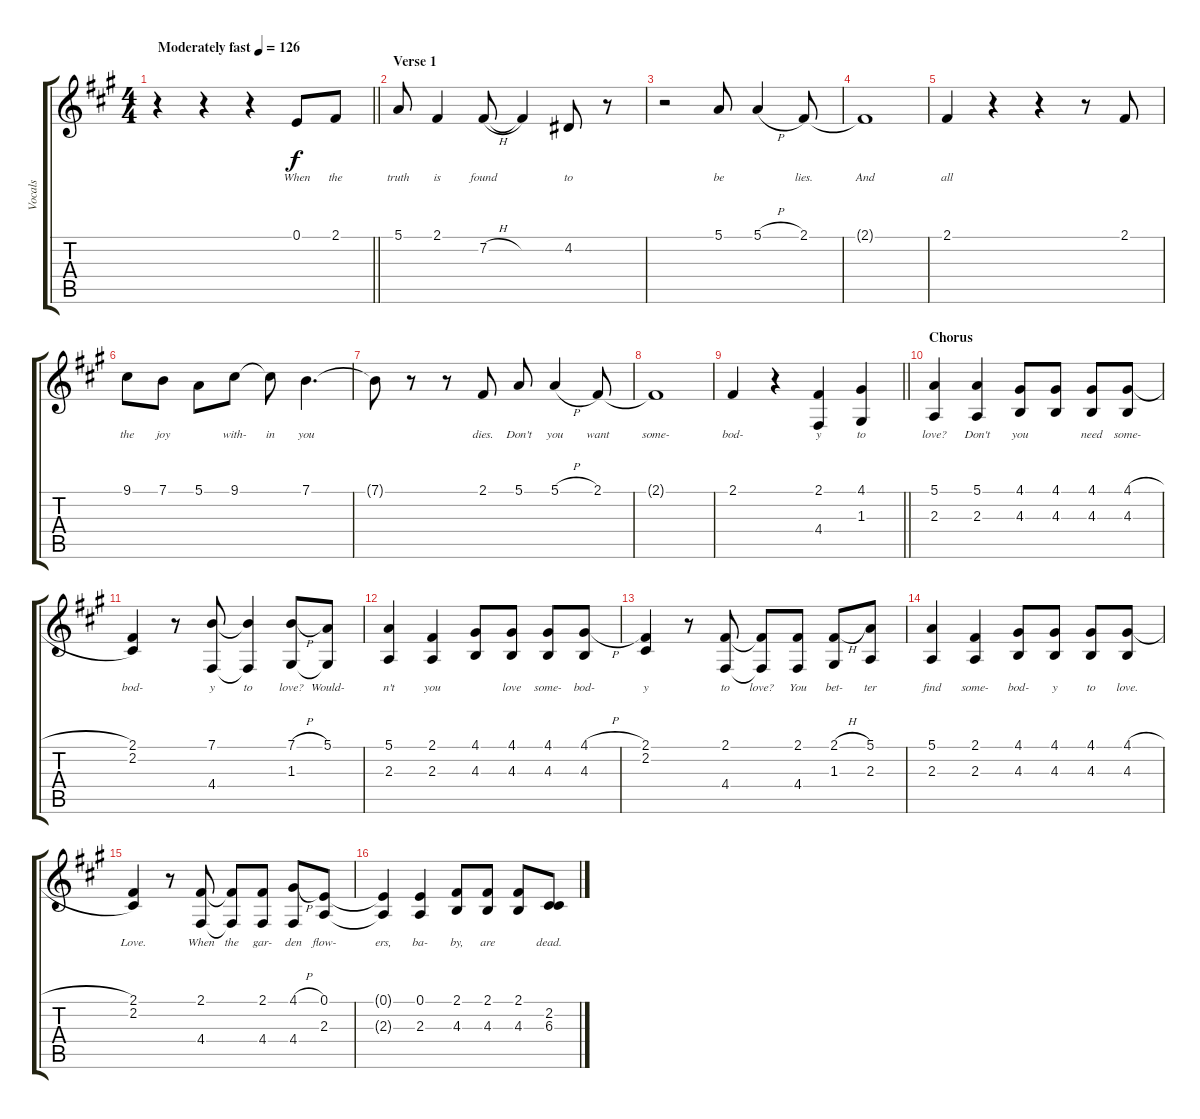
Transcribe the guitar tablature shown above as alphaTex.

\track ("Vocals" "Vocals") {instrument flute}
\staff {score tabs}
\tuning (E4 B3 G3 D3 A2 E2) {hide}
\ts (4 4)
\tempo (126 "Moderately fast")
\clef g2
\barLineRight lightlight
\ks a
r.4{dy f instrument flute} r.4 r.4 0.1.8{lyrics (0 "When") lyrics (1 "") lyrics (2 "") lyrics (3 "") lyrics (4 "")} 2.1.8{lyrics (0 "the") lyrics (1 "") lyrics (2 "") lyrics (3 "") lyrics (4 "")} |
\section ("" "Verse 1")
5.1.8{lyrics (0 "truth") lyrics (1 "") lyrics (2 "") lyrics (3 "") lyrics (4 "")} 2.1.4{lyrics (0 "is") lyrics (1 "") lyrics (2 "") lyrics (3 "") lyrics (4 "")} 7.2{h}.8{lyrics (0 "found") lyrics (1 "") lyrics (2 "") lyrics (3 "") lyrics (4 "")} 7.2{t}.4{lyrics (0 "") lyrics (1 "") lyrics (2 "") lyrics (3 "") lyrics (4 "")} 4.2.8{lyrics (0 "to") lyrics (1 "") lyrics (2 "") lyrics (3 "") lyrics (4 "")} r.8 |
r.2 5.1.8{lyrics (0 "be") lyrics (1 "") lyrics (2 "") lyrics (3 "") lyrics (4 "")} 5.1{h}.4{lyrics (0 "") lyrics (1 "") lyrics (2 "") lyrics (3 "") lyrics (4 "")} 2.1.8{lyrics (0 "lies.") lyrics (1 "") lyrics (2 "") lyrics (3 "") lyrics (4 "")} |
2.1{t}.1{lyrics (0 "And") lyrics (1 "") lyrics (2 "") lyrics (3 "") lyrics (4 "")} |
2.1.4{lyrics (0 "all") lyrics (1 "") lyrics (2 "") lyrics (3 "") lyrics (4 "")} r.4 r.4 r.8 2.1.8{lyrics (0 "") lyrics (1 "") lyrics (2 "") lyrics (3 "") lyrics (4 "")} |
9.1.8{lyrics (0 "the") lyrics (1 "") lyrics (2 "") lyrics (3 "") lyrics (4 "")} 7.1.8{lyrics (0 "joy") lyrics (1 "") lyrics (2 "") lyrics (3 "") lyrics (4 "")} 5.1.8{lyrics (0 "") lyrics (1 "") lyrics (2 "") lyrics (3 "") lyrics (4 "")} 9.1.8{lyrics (0 "with-") lyrics (1 "") lyrics (2 "") lyrics (3 "") lyrics (4 "")} 9.1{t}.8{lyrics (0 "in") lyrics (1 "") lyrics (2 "") lyrics (3 "") lyrics (4 "")} 7.1.4{d lyrics (0 "you") lyrics (1 "") lyrics (2 "") lyrics (3 "") lyrics (4 "")} |
7.1{t}.8{lyrics (0 "") lyrics (1 "") lyrics (2 "") lyrics (3 "") lyrics (4 "")} r.8 r.8 2.1.8{lyrics (0 "dies.") lyrics (1 "") lyrics (2 "") lyrics (3 "") lyrics (4 "")} 5.1.8{lyrics (0 "Don't") lyrics (1 "") lyrics (2 "") lyrics (3 "") lyrics (4 "")} 5.1{h}.4{lyrics (0 "you") lyrics (1 "") lyrics (2 "") lyrics (3 "") lyrics (4 "")} 2.1.8{lyrics (0 "want") lyrics (1 "") lyrics (2 "") lyrics (3 "") lyrics (4 "")} |
2.1{t}.1{lyrics (0 "some-") lyrics (1 "") lyrics (2 "") lyrics (3 "") lyrics (4 "")} |
\barLineRight lightlight
2.1.4{lyrics (0 "bod-") lyrics (1 "") lyrics (2 "") lyrics (3 "") lyrics (4 "")} r.4 (2.1 4.4).4{lyrics (0 "y") lyrics (1 "") lyrics (2 "") lyrics (3 "") lyrics (4 "")} (4.1 1.3).4{lyrics (0 "to") lyrics (1 "") lyrics (2 "") lyrics (3 "") lyrics (4 "")} |
\section ("" "Chorus")
(5.1 2.3).4{lyrics (0 "love?") lyrics (1 "") lyrics (2 "") lyrics (3 "") lyrics (4 "")} (5.1 2.3).4{lyrics (0 "Don't") lyrics (1 "") lyrics (2 "") lyrics (3 "") lyrics (4 "")} (4.1 4.3).8{lyrics (0 "you") lyrics (1 "") lyrics (2 "") lyrics (3 "") lyrics (4 "")} (4.1 4.3).8{lyrics (0 "") lyrics (1 "") lyrics (2 "") lyrics (3 "") lyrics (4 "")} (4.1 4.3).8{lyrics (0 "need") lyrics (1 "") lyrics (2 "") lyrics (3 "") lyrics (4 "")} (4.1{h} 4.3).8{lyrics (0 "some-") lyrics (1 "") lyrics (2 "") lyrics (3 "") lyrics (4 "")} |
(2.1 2.2).4{lyrics (0 "bod-") lyrics (1 "") lyrics (2 "") lyrics (3 "") lyrics (4 "")} r.8 (7.1 4.4).8{lyrics (0 "y") lyrics (1 "") lyrics (2 "") lyrics (3 "") lyrics (4 "")} (7.1{t} 4.4{t}).4{lyrics (0 "to") lyrics (1 "") lyrics (2 "") lyrics (3 "") lyrics (4 "")} (7.1{h} 1.3).8{lyrics (0 "love?") lyrics (1 "") lyrics (2 "") lyrics (3 "") lyrics (4 "")} (5.1 1.3{t}).8{lyrics (0 "Would-") lyrics (1 "") lyrics (2 "") lyrics (3 "") lyrics (4 "")} |
(5.1 2.3).4{lyrics (0 "n't") lyrics (1 "") lyrics (2 "") lyrics (3 "") lyrics (4 "")} (2.1 2.3).4{lyrics (0 "you") lyrics (1 "") lyrics (2 "") lyrics (3 "") lyrics (4 "")} (4.1 4.3).8{lyrics (0 "") lyrics (1 "") lyrics (2 "") lyrics (3 "") lyrics (4 "")} (4.1 4.3).8{lyrics (0 "love") lyrics (1 "") lyrics (2 "") lyrics (3 "") lyrics (4 "")} (4.1 4.3).8{lyrics (0 "some-") lyrics (1 "") lyrics (2 "") lyrics (3 "") lyrics (4 "")} (4.1{h} 4.3).8{lyrics (0 "bod-") lyrics (1 "") lyrics (2 "") lyrics (3 "") lyrics (4 "")} |
(2.1 2.2).4{lyrics (0 "y") lyrics (1 "") lyrics (2 "") lyrics (3 "") lyrics (4 "")} r.8 (2.1 4.4).8{lyrics (0 "to") lyrics (1 "") lyrics (2 "") lyrics (3 "") lyrics (4 "")} (2.1{t} 4.4{t}).8{lyrics (0 "love?") lyrics (1 "") lyrics (2 "") lyrics (3 "") lyrics (4 "")} (2.1 4.4).8{lyrics (0 "You") lyrics (1 "") lyrics (2 "") lyrics (3 "") lyrics (4 "")} (2.1{h} 1.3).8{lyrics (0 "bet-") lyrics (1 "") lyrics (2 "") lyrics (3 "") lyrics (4 "")} (5.1 2.3).8{lyrics (0 "ter") lyrics (1 "") lyrics (2 "") lyrics (3 "") lyrics (4 "")} |
(5.1 2.3).4{lyrics (0 "find") lyrics (1 "") lyrics (2 "") lyrics (3 "") lyrics (4 "")} (2.1 2.3).4{lyrics (0 "some-") lyrics (1 "") lyrics (2 "") lyrics (3 "") lyrics (4 "")} (4.1 4.3).8{lyrics (0 "bod-") lyrics (1 "") lyrics (2 "") lyrics (3 "") lyrics (4 "")} (4.1 4.3).8{lyrics (0 "y") lyrics (1 "") lyrics (2 "") lyrics (3 "") lyrics (4 "")} (4.1 4.3).8{lyrics (0 "to") lyrics (1 "") lyrics (2 "") lyrics (3 "") lyrics (4 "")} (4.1{h} 4.3).8{lyrics (0 "love.") lyrics (1 "") lyrics (2 "") lyrics (3 "") lyrics (4 "")} |
(2.1 2.2).4{lyrics (0 "Love.") lyrics (1 "") lyrics (2 "") lyrics (3 "") lyrics (4 "")} r.8 (2.1 4.4).8{lyrics (0 "When") lyrics (1 "") lyrics (2 "") lyrics (3 "") lyrics (4 "")} (2.1{t} 4.4{t}).8{lyrics (0 "the") lyrics (1 "") lyrics (2 "") lyrics (3 "") lyrics (4 "")} (2.1 4.4).8{lyrics (0 "gar-") lyrics (1 "") lyrics (2 "") lyrics (3 "") lyrics (4 "")} (4.1{h} 4.4).8{lyrics (0 "den") lyrics (1 "") lyrics (2 "") lyrics (3 "") lyrics (4 "")} (0.1 2.3).8{lyrics (0 "flow-") lyrics (1 "") lyrics (2 "") lyrics (3 "") lyrics (4 "")} |
(0.1{t} 2.3{t}).4{lyrics (0 "ers,") lyrics (1 "") lyrics (2 "") lyrics (3 "") lyrics (4 "")} (0.1 2.3).4{lyrics (0 "ba-") lyrics (1 "") lyrics (2 "") lyrics (3 "") lyrics (4 "")} (2.1 4.3).8{lyrics (0 "by,") lyrics (1 "") lyrics (2 "") lyrics (3 "") lyrics (4 "")} (2.1 4.3).8{lyrics (0 "are") lyrics (1 "") lyrics (2 "") lyrics (3 "") lyrics (4 "")} (2.1 4.3).8{lyrics (0 "") lyrics (1 "") lyrics (2 "") lyrics (3 "") lyrics (4 "")} (2.2 6.3).8{lyrics (0 "dead.") lyrics (1 "") lyrics (2 "") lyrics (3 "") lyrics (4 "")}
